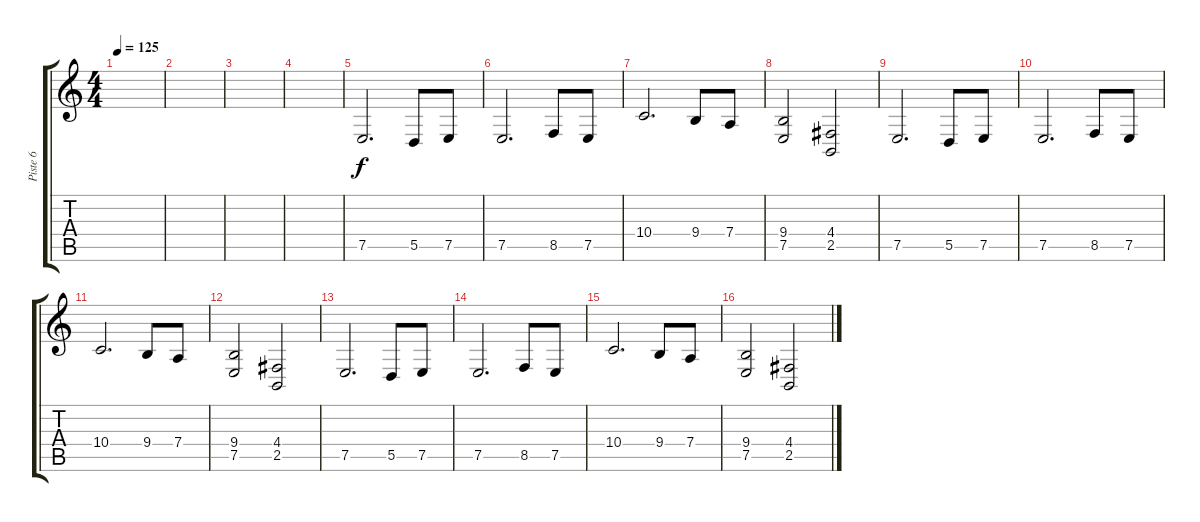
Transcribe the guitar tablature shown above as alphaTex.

\track ("Piste 6" "Piste 6") {instrument stringensemble2}
\staff {score tabs}
\tuning (E4 B3 G3 D3 A2 E2) {hide}
\ts (4 4)
\tempo 125
\clef g2
\ks c
|
|
|
|
7.5.2{d} 5.5.8 7.5.8 |
7.5.2{d} 8.5.8 7.5.8 |
10.4.2{d} 9.4.8 7.4.8 |
(9.4 7.5).2 (4.4 2.5).2 |
7.5.2{d} 5.5.8 7.5.8 |
7.5.2{d} 8.5.8 7.5.8 |
10.4.2{d} 9.4.8 7.4.8 |
(9.4 7.5).2 (4.4 2.5).2 |
7.5.2{d} 5.5.8 7.5.8 |
7.5.2{d} 8.5.8 7.5.8 |
10.4.2{d} 9.4.8 7.4.8 |
(9.4 7.5).2 (4.4 2.5).2
